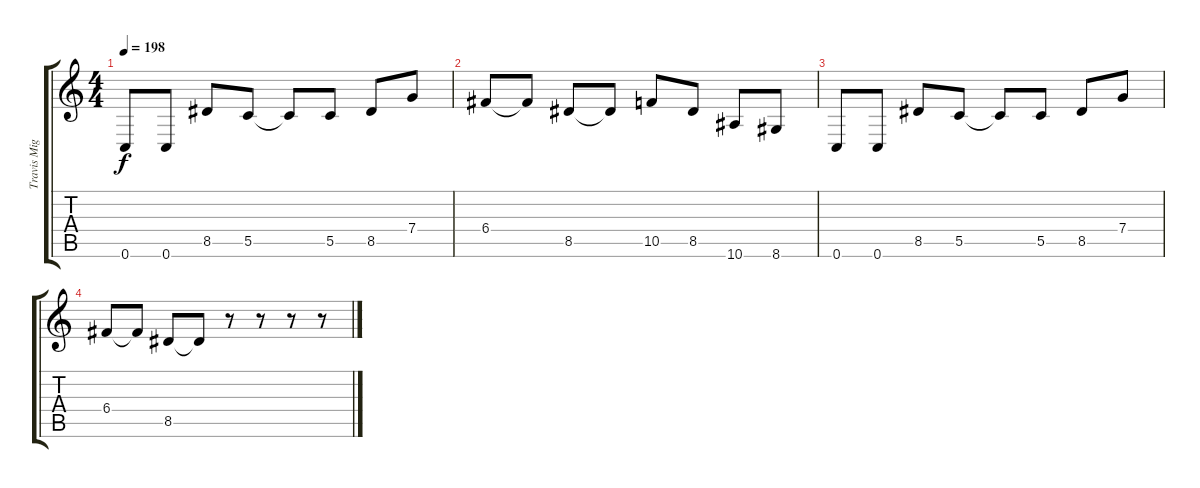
\track ("Travis Miguel" "Travis Mig") {instrument distortionguitar}
\staff {score tabs}
\tuning (D4 A3 F3 C3 G2 C2) {hide}
\ts (4 4)
\tempo 198
\clef g2
\ks c
0.6.8{dy f} 0.6.8 8.5.8 5.5.8 5.5{t}.8 5.5.8 8.5.8 7.4.8 |
6.4.8 6.4{t}.8 8.5.8 8.5{t}.8 10.5.8 8.5.8 10.6.8 8.6.8 |
0.6.8 0.6.8 8.5.8 5.5.8 5.5{t}.8 5.5.8 8.5.8 7.4.8 |
6.4.8 6.4{t}.8 8.5.8 8.5{t}.8 r.8 r.8 r.8 r.8
